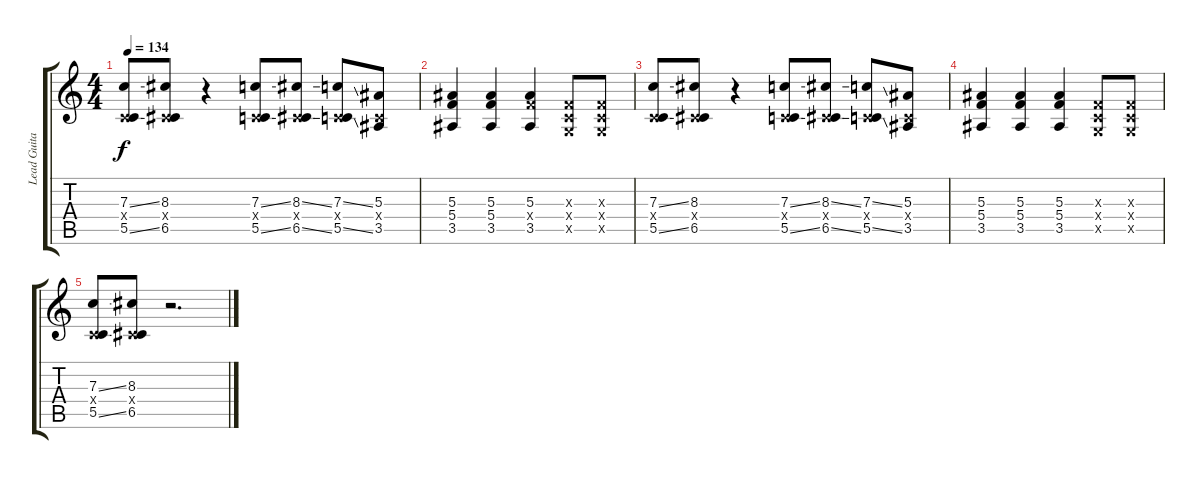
\track ("Lead Guitar" "Lead Guita") {instrument distortionguitar}
\staff {score tabs}
\tuning (D4 A3 F3 C3 G2 C2) {hide}
\ts (4 4)
\tempo 134
\clef g2
\ks c
(7.3{ss} 0.4{x} 5.5{ss}).8{dy f} (8.3 0.4{x} 6.5).8 r.4 (7.3{ss} 0.4{x} 5.5{ss}).8 (8.3{ss} 0.4{x} 6.5{ss}).8 (7.3{ss} 0.4{x} 5.5{ss}).8 (5.3 0.4{x} 3.5).8 |
(5.3 5.4 3.5).4 (5.3 5.4 3.5).4 (5.3 5.4{x} 3.5).4 (0.3{x} 0.4{x} 0.5{x}).8 (0.3{x} 0.4{x} 0.5{x}).8 |
(7.3{ss} 0.4{x} 5.5{ss}).8 (8.3 0.4{x} 6.5).8 r.4 (7.3{ss} 0.4{x} 5.5{ss}).8 (8.3{ss} 0.4{x} 6.5{ss}).8 (7.3{ss} 0.4{x} 5.5{ss}).8 (5.3 0.4{x} 3.5).8 |
(5.3 5.4 3.5).4 (5.3 5.4 3.5).4 (5.3 5.4 3.5).4 (0.3{x} 0.4{x} 0.5{x}).8 (0.3{x} 0.4{x} 0.5{x}).8 |
(7.3{ss} 0.4{x} 5.5{ss}).8 (8.3 0.4{x} 6.5).8 r.2{d}
